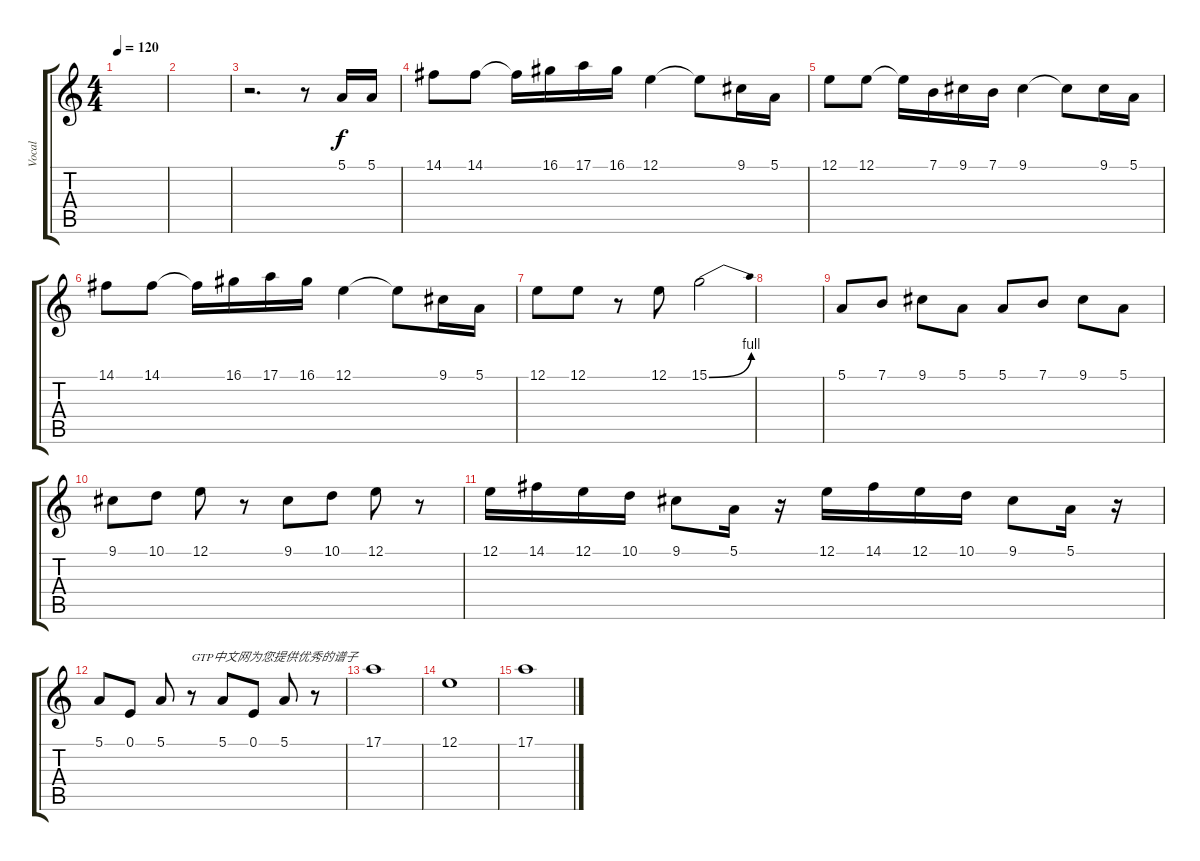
\track ("Vocal" "Vocal") {instrument altosax}
\staff {score tabs}
\tuning (E4 B3 G3 D3 A2 E2) {hide}
\ts (4 4)
\tempo 120
\clef g2
\ks c
|
|
r.2{d} r.8 5.1.16 5.1.16 |
14.1.8 14.1.8 14.1{t}.16 16.1.16 17.1.16 16.1.16 12.1.4 12.1{t}.8 9.1.16 5.1.16 |
12.1.8 12.1.8 12.1{t}.16 7.1.16 9.1.16 7.1.16 9.1.4 9.1{t}.8 9.1.16 5.1.16 |
14.1.8 14.1.8 14.1{t}.16 16.1.16 17.1.16 16.1.16 12.1.4 12.1{t}.8 9.1.16 5.1.16 |
12.1.8 12.1.8 r.8 12.1.8 15.1{be (bend 0 0 60 4)}.2 |
|
5.1.8 7.1.8 9.1.8 5.1.8 5.1.8 7.1.8 9.1.8 5.1.8 |
9.1.8 10.1.8 12.1.8 r.8 9.1.8 10.1.8 12.1.8 r.8 |
12.1.16 14.1.16 12.1.16 10.1.16 9.1.8 5.1.16 r.16 12.1.16 14.1.16 12.1.16 10.1.16 9.1.8 5.1.16 r.16 |
5.1.8 0.1.8 5.1.8 r.8{txt "GTP中文网为您提供优秀的谱子"} 5.1.8 0.1.8 5.1.8 r.8 |
17.1.1 |
12.1.1 |
17.1.1
